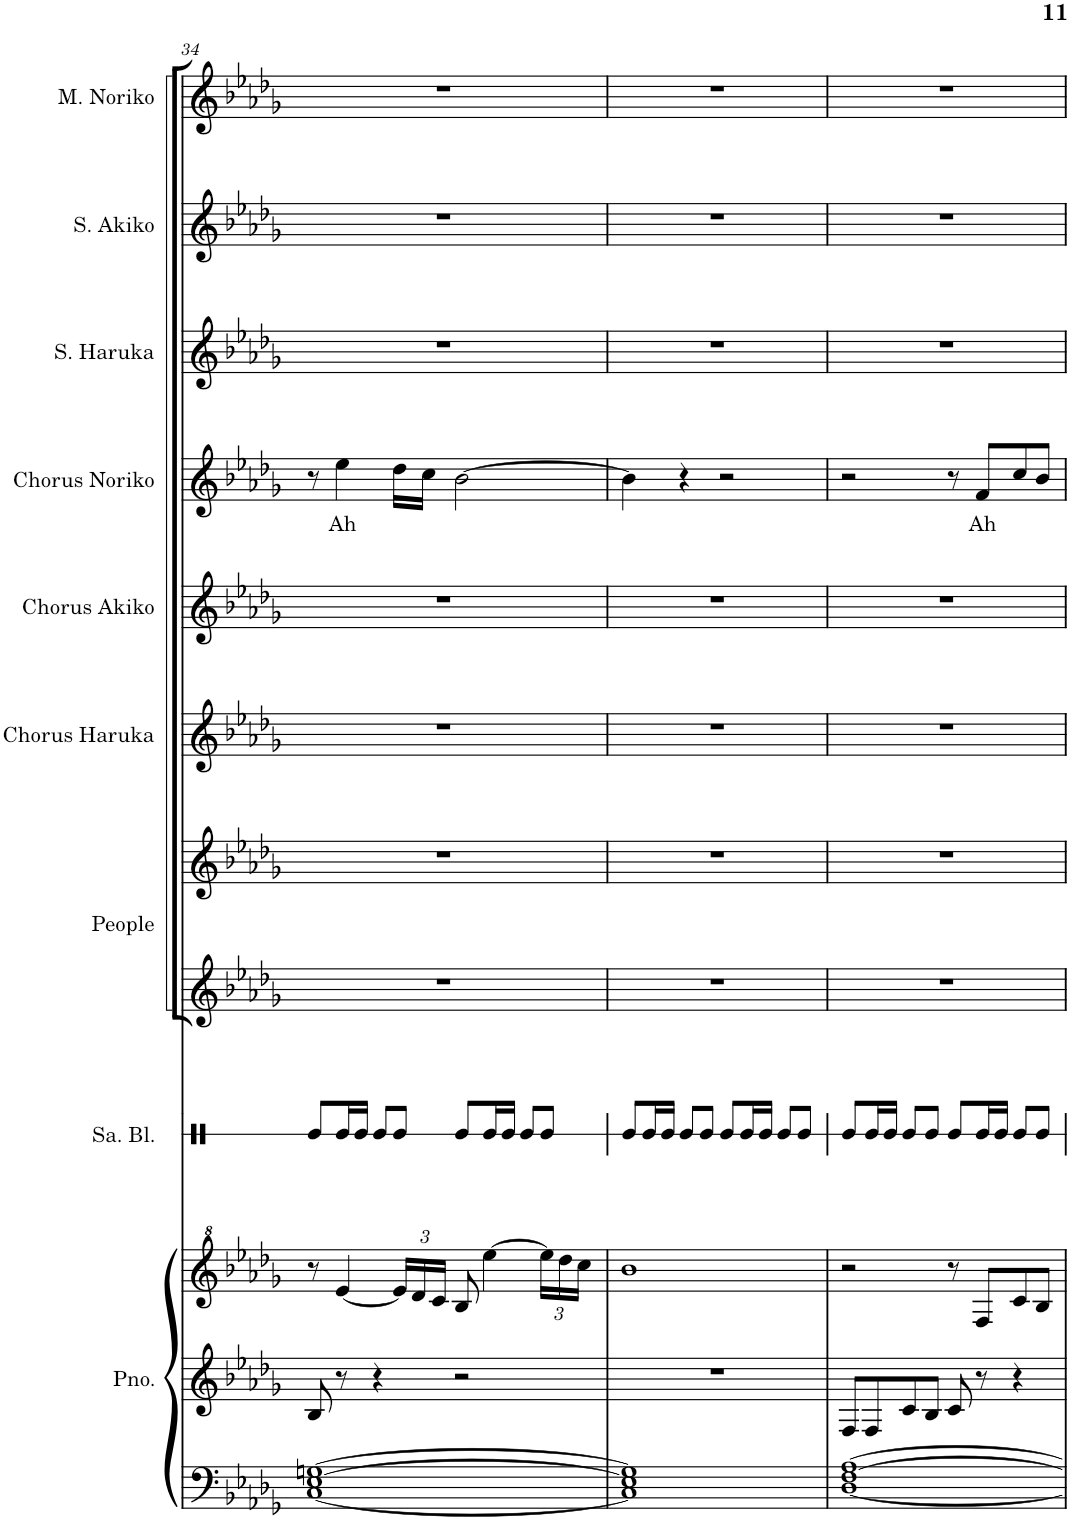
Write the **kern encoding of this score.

**kern	**kern	**kern	**kern	**kern	**kern	**kern	**kern	**kern	**text	**kern	**kern	**kern
*part9	*part9	*part9	*part8	*part7	*part7	*part6	*part5	*part4	*part4	*part3	*part2	*part1
*staff12	*staff11	*staff10	*staff9	*staff8	*staff7	*staff6	*staff5	*staff4	*staff4	*staff3	*staff2	*staff1
*I"钢琴	*	*	*I"沙锤块	*I"人们	*	*I"霜月はるか和声	*I"志方あきこ和声	*I"みとせのりこ和声	*	*I"霜月はるか	*I"志方あきこ	*I"みとせのりこ
!!LO:PB:g=z
*clefF4	*clefG2	*clefG^2	*clefX	*clefG2	*clefG2	*clefG2	*clefG2	*clefG2	*	*clefG2	*clefG2	*clefG2
*k[b-e-a-d-g-]	*k[b-e-a-d-g-]	*k[b-e-a-d-g-]	*k[]	*k[b-e-a-d-g-]	*k[b-e-a-d-g-]	*k[b-e-a-d-g-]	*k[b-e-a-d-g-]	*k[b-e-a-d-g-]	*	*k[b-e-a-d-g-]	*k[b-e-a-d-g-]	*k[b-e-a-d-g-]
*M4/4	*M4/4	*M4/4	*M4/4	*M4/4	*M4/4	*M4/4	*M4/4	*M4/4	*	*M4/4	*M4/4	*M4/4
=34	=34	=34	=34	=34	=34	=34	=34	=34	=34	=34	=34	=34
[1C [1E- [1Gn	8B-/	8r	8Re/L	1r	1r	1r	1r	8r	.	1r	1r	1r
!	!	!	!	!	!	!	!	!	!LO:LY:b	!	!	!
.	8r	[4ee-/	16Re/L	.	.	.	.	4ee-\	Ah	.	.	.
.	.	.	16Re/JJ	.	.	.	.	.	.	.	.	.
.	4r	.	8Re/L	.	.	.	.	.	.	.	.	.
*	*	*Xbrackettup	*	*	*	*	*	*	*	*	*	*
.	.	24ee-/LL]	8Re/J	.	.	.	.	16dd-\LL	.	.	.	.
.	.	24dd-/	.	.	.	.	.	.	.	.	.	.
.	.	.	.	.	.	.	.	16cc\JJ	.	.	.	.
.	.	24cc/JJ	.	.	.	.	.	.	.	.	.	.
.	2r	8b-/	8Re/L	.	.	.	.	[2b-\	.	.	.	.
.	.	[4eee-\	16Re/L	.	.	.	.	.	.	.	.	.
.	.	.	16Re/JJ	.	.	.	.	.	.	.	.	.
.	.	.	8Re/L	.	.	.	.	.	.	.	.	.
.	.	24eee-\LL]	8Re/J	.	.	.	.	.	.	.	.	.
.	.	24ddd-\	.	.	.	.	.	.	.	.	.	.
.	.	24ccc\JJ	.	.	.	.	.	.	.	.	.	.
=35	=35	=35	=35	=35	=35	=35	=35	=35	=35	=35	=35	=35
1C] 1E-] 1G]	1r	1bb-	8Re/L	1r	1r	1r	1r	4b-\]	.	1r	1r	1r
.	.	.	16Re/L	.	.	.	.	.	.	.	.	.
.	.	.	16Re/JJ	.	.	.	.	.	.	.	.	.
.	.	.	8Re/L	.	.	.	.	4r	.	.	.	.
.	.	.	8Re/J	.	.	.	.	.	.	.	.	.
.	.	.	8Re/L	.	.	.	.	2r	.	.	.	.
.	.	.	16Re/L	.	.	.	.	.	.	.	.	.
.	.	.	16Re/JJ	.	.	.	.	.	.	.	.	.
.	.	.	8Re/L	.	.	.	.	.	.	.	.	.
.	.	.	8Re/J	.	.	.	.	.	.	.	.	.
=36	=36	=36	=36	=36	=36	=36	=36	=36	=36	=36	=36	=36
[1D- [1F [1A-	8F/L	2r	8Re/L	1r	1r	1r	1r	2r	.	1r	1r	1r
.	8F/	.	16Re/L	.	.	.	.	.	.	.	.	.
.	.	.	16Re/JJ	.	.	.	.	.	.	.	.	.
.	8c/	.	8Re/L	.	.	.	.	.	.	.	.	.
.	8B-/J	.	8Re/J	.	.	.	.	.	.	.	.	.
.	8c/	8r	8Re/L	.	.	.	.	8r	.	.	.	.
!	!	!	!	!	!	!	!	!	!LO:LY:b	!	!	!
.	8r	8f/L	16Re/L	.	.	.	.	8f/L	Ah	.	.	.
.	.	.	16Re/JJ	.	.	.	.	.	.	.	.	.
.	4r	8cc/	8Re/L	.	.	.	.	8cc/	.	.	.	.
.	.	8b-/J	8Re/J	.	.	.	.	8b-/J	.	.	.	.
=	=	=	=	=	=	=	=	=	=	=	=	=
*-	*-	*-	*-	*-	*-	*-	*-	*-	*-	*-	*-	*-
